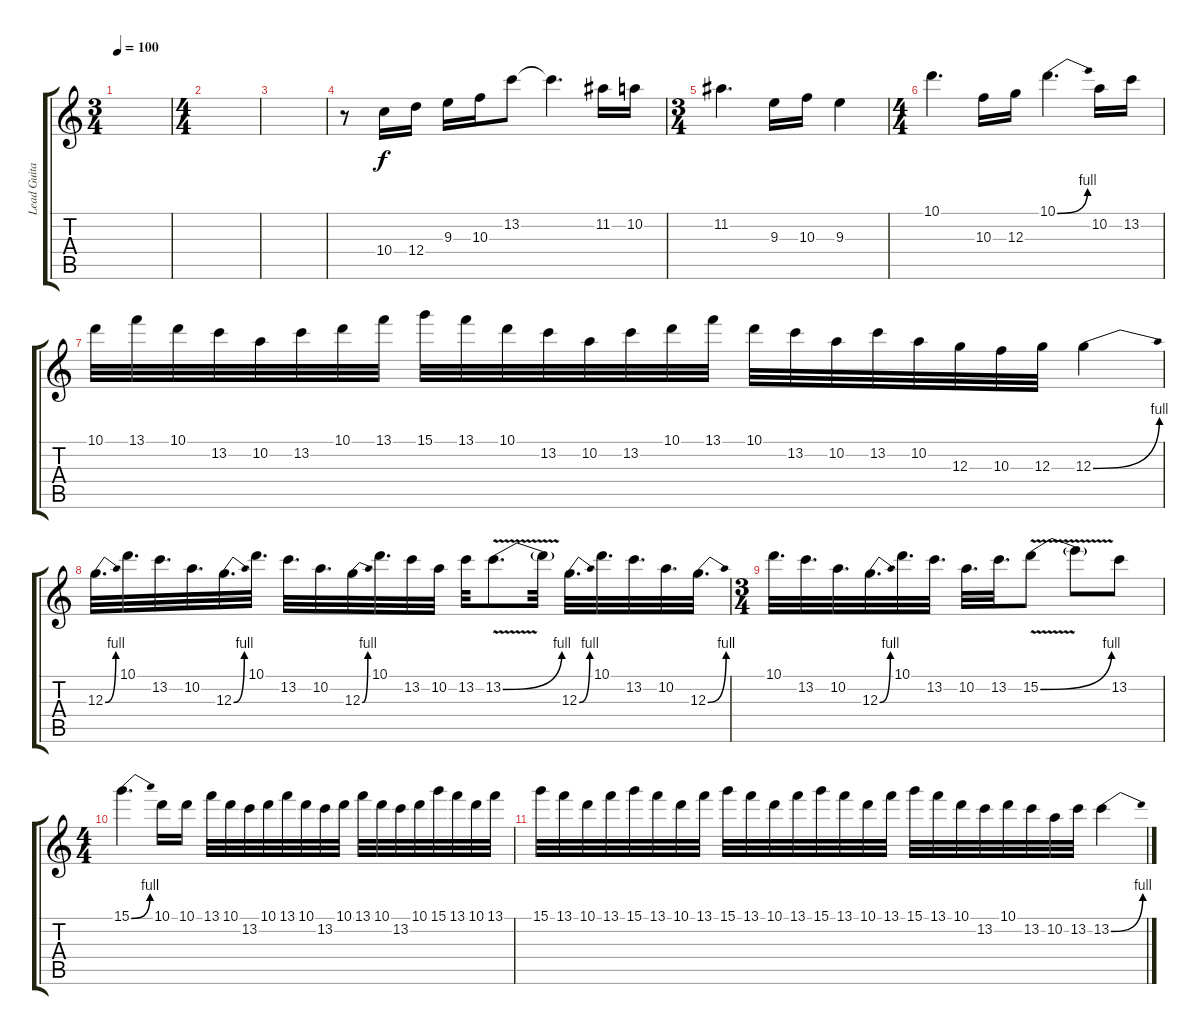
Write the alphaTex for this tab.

\track ("Lead Guitar 1" "Lead Guita") {instrument distortionguitar}
\staff {score tabs}
\tuning (E4 B3 G3 D3 A2 E2) {hide}
\ts (3 4)
\tempo 100
\clef g2
\ks c
|
\ts (4 4)
|
|
r.8 10.4.16 12.4.16 9.3.16 10.3.16 13.2.8 13.2{t}.4{d} 11.2.16 10.2.16 |
\ts (3 4)
11.2.4{d} 9.3.16 10.3.16 9.3.4 |
\ts (4 4)
10.1.4{d} 10.3.16 12.3.16 10.1{be (bend 0 0 60 4)}.4{d} 10.2.16 13.2.16 |
10.1.32 13.1.32 10.1.32 13.2.32 10.2.32 13.2.32 10.1.32 13.1.32 15.1.32 13.1.32 10.1.32 13.2.32 10.2.32 13.2.32 10.1.32 13.1.32 10.1.32 13.2.32 10.2.32 13.2.32 10.2.32 12.3.32 10.3.32 12.3.32 12.3{be (bend 0 0 60 4)}.4 |
12.3{be (bend 0 0 60 4)}.32{d} 10.1.32{d} 13.2.32{d} 10.2.32{d} 12.3{be (bend 0 0 60 4)}.32{d} 10.1.32{d} 13.2.32{d} 10.2.32{d} 12.3{be (bend 0 0 60 4)}.32 10.1.32{d} 13.2.32 10.2.32 13.2.32 13.2{be (bend 0 0 60 4) v}.8{d} 13.2{t}.32 12.3{be (bend 0 0 60 4)}.32{d} 10.1.32{d} 13.2.32{d} 10.2.32{d} 12.3{be (bend 0 0 60 4)}.32{d} |
\ts (3 4)
10.1.32{d} 13.2.32{d} 10.2.32{d} 12.3{be (bend 0 0 60 4)}.32{d} 10.1.32{d} 13.2.32{d} 10.2.32{d} 13.2.32{d} 15.2{be (bend 0 0 60 4) v}.8 15.2{t}.8 13.2.8 |
\ts (4 4)
15.1{be (bend 0 0 60 4)}.4{d} 10.1.16 10.1.16 13.1.32 10.1.32 13.2.32 10.1.32 13.1.32 10.1.32 13.2.32 10.1.32 13.1.32 10.1.32 13.2.32 10.1.32 15.1.32 13.1.32 10.1.32 13.1.32 |
15.1.32 13.1.32 10.1.32 13.1.32 15.1.32 13.1.32 10.1.32 13.1.32 15.1.32 13.1.32 10.1.32 13.1.32 15.1.32 13.1.32 10.1.32 13.1.32 15.1.32 13.1.32 10.1.32 13.2.32 10.1.32 13.2.32 10.2.32 13.2.32 13.2{be (bend 0 0 60 4)}.4
